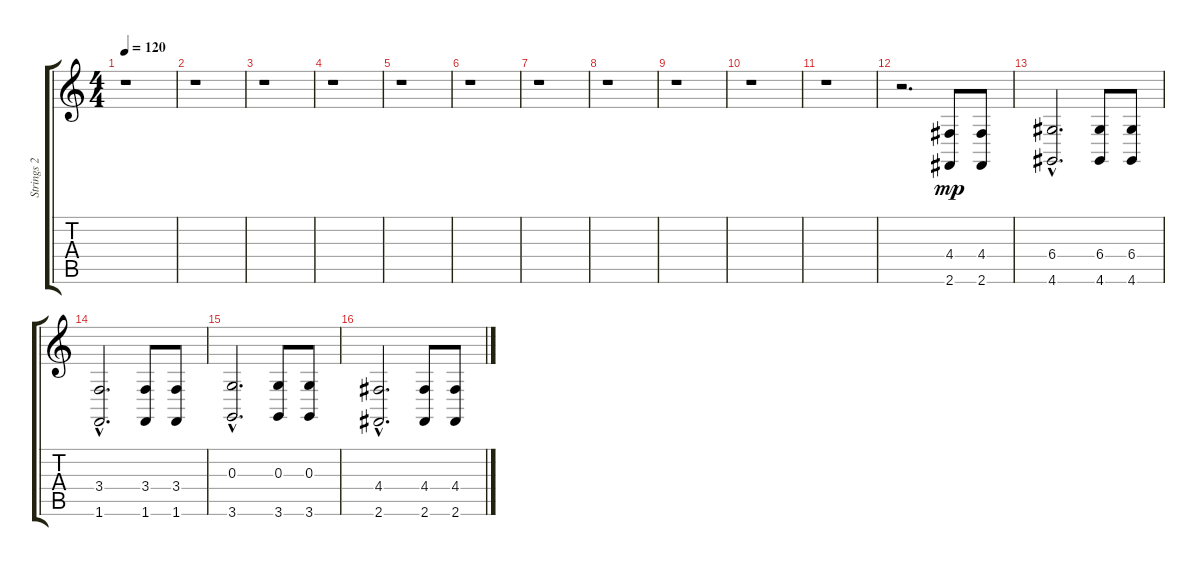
\track ("Strings 2" "Strings 2") {instrument stringensemble1}
\staff {score tabs}
\tuning (E4 B3 G3 D3 A2 E2) {hide}
\ts (4 4)
\tempo 120
\clef g2
\ks c
r.1{dy mp instrument stringensemble1} |
r.1 |
r.1 |
r.1 |
r.1 |
r.1 |
r.1 |
r.1 |
r.1 |
r.1 |
r.1 |
r.2{d} (4.4 2.6).8{balance 8} (4.4 2.6).8 |
(6.4{hac} 4.6{hac}).2{d} (6.4 4.6).8 (6.4 4.6).8 |
(3.4{hac} 1.6{hac}).2{d} (3.4 1.6).8 (3.4 1.6).8 |
(0.3{hac} 3.6{hac}).2{d} (0.3 3.6).8 (0.3 3.6).8 |
(4.4{hac} 2.6{hac}).2{d} (4.4 2.6).8 (4.4 2.6).8
